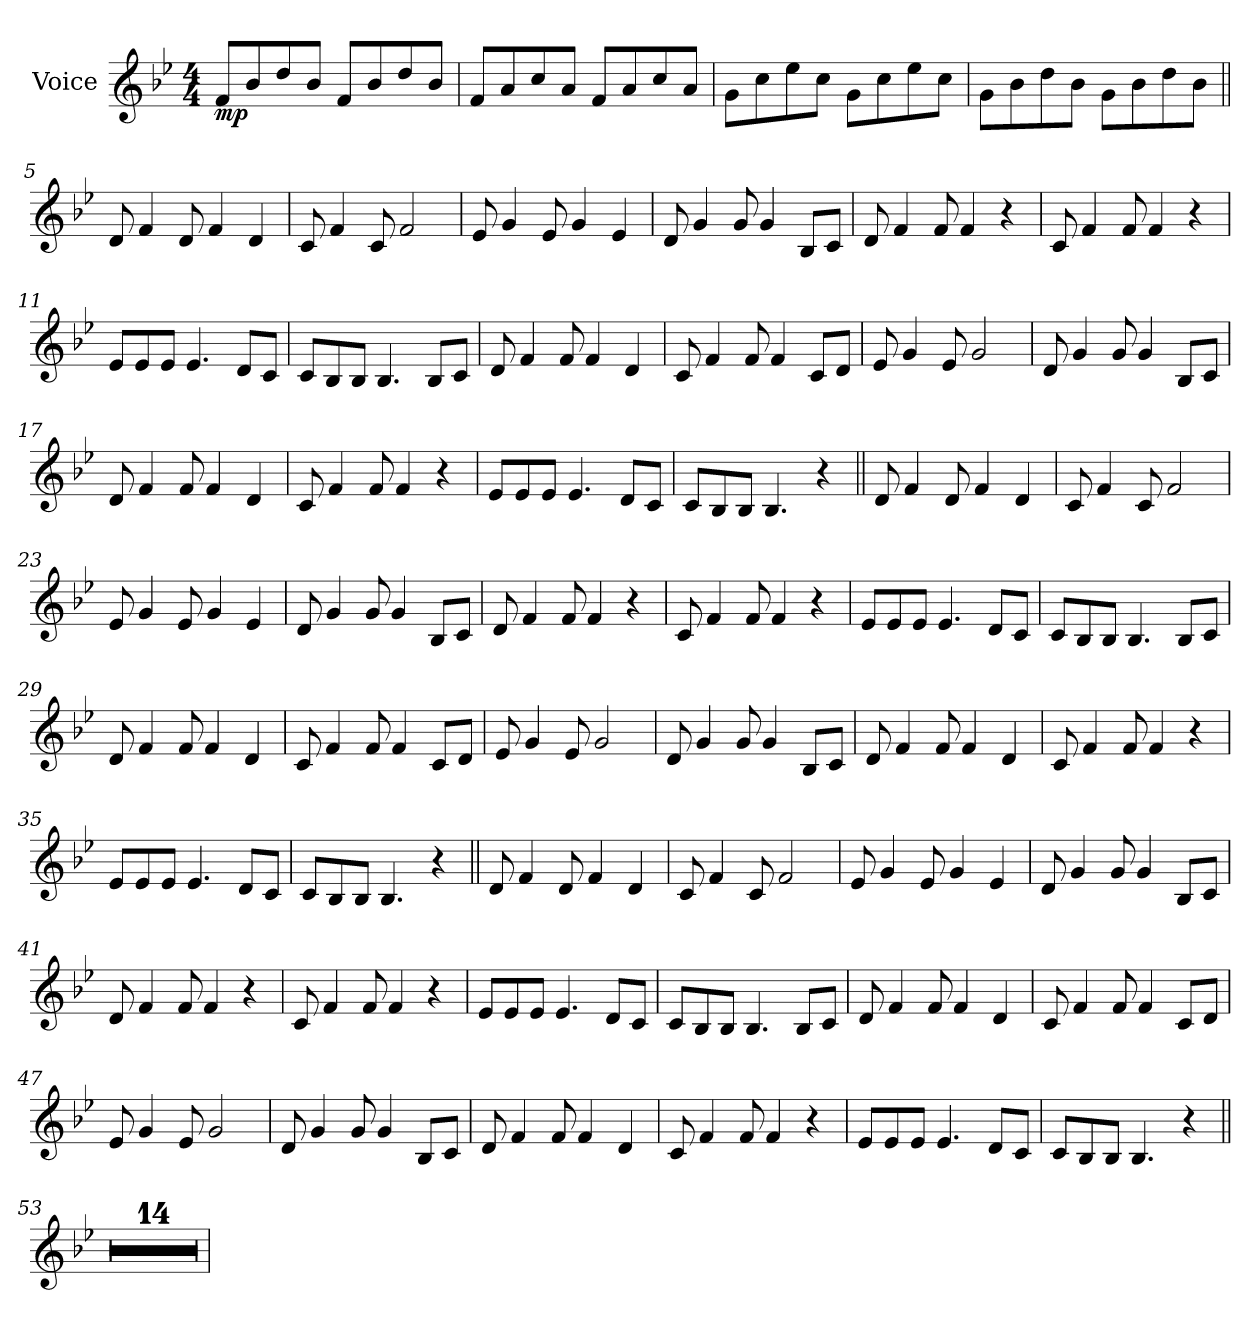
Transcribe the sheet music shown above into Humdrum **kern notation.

**kern	**dynam
*part1	*part1
*staff1	*staff1
*I"Voice	*
*I'Vc.	*
*clefG2	*
*k[b-e-]	*
*M4/4	*
*MM170	*
=1	=1
!	!LO:DY:b
8f!L	mp
8b-!	.
8dd!	.
8b-!J	.
8f!L	.
8b-!	.
8dd!	.
8b-!J	.
=2	=2
8f!L	.
8a!	.
8cc!	.
8a!J	.
8f!L	.
8a!	.
8cc!	.
8a!J	.
=3	=3
8g!L	.
8cc!	.
8ee-!	.
8cc!J	.
8g!L	.
8cc!	.
8ee-!	.
8cc!J	.
=4	=4
8g!L	.
8b-!	.
8dd!	.
8b-!J	.
8g!L	.
8b-!	.
8dd!	.
8b-!J	.
=5||	=5||
8d	.
4f	.
8d	.
4f	.
4d	.
=6	=6
8c	.
4f	.
8c	.
2f	.
=7	=7
8e-	.
4g	.
8e-	.
4g	.
4e-	.
=8	=8
8d	.
4g	.
8g	.
4g	.
8B-L	.
8cJ	.
=9	=9
8d	.
4f	.
8f	.
4f	.
4r	.
=10	=10
8c	.
4f	.
8f	.
4f	.
4r	.
=11	=11
8e-L	.
8e-	.
8e-J	.
4.e-	.
8dL	.
8cJ	.
=12	=12
8cL	.
8B-	.
8B-J	.
4.B-	.
8B-L	.
8cJ	.
=13	=13
8d	.
4f	.
8f	.
4f	.
4d	.
=14	=14
8c	.
4f	.
8f	.
4f	.
8cL	.
8dJ	.
=15	=15
8e-	.
4g	.
8e-	.
2g	.
=16	=16
8d	.
4g	.
8g	.
4g	.
8B-L	.
8cJ	.
=17	=17
8d	.
4f	.
8f	.
4f	.
4d	.
=18	=18
8c	.
4f	.
8f	.
4f	.
4r	.
=19	=19
8e-L	.
8e-	.
8e-J	.
4.e-	.
8dL	.
8cJ	.
=20	=20
8cL	.
8B-	.
8B-J	.
4.B-	.
4r	.
=21||	=21||
8d	.
4f	.
8d	.
4f	.
4d	.
=22	=22
8c	.
4f	.
8c	.
2f	.
=23	=23
8e-	.
4g	.
8e-	.
4g	.
4e-	.
=24	=24
8d	.
4g	.
8g	.
4g	.
8B-L	.
8cJ	.
=25	=25
8d	.
4f	.
8f	.
4f	.
4r	.
=26	=26
8c	.
4f	.
8f	.
4f	.
4r	.
=27	=27
8e-L	.
8e-	.
8e-J	.
4.e-	.
8dL	.
8cJ	.
=28	=28
8cL	.
8B-	.
8B-J	.
4.B-	.
8B-L	.
8cJ	.
=29	=29
8d	.
4f	.
8f	.
4f	.
4d	.
=30	=30
8c	.
4f	.
8f	.
4f	.
8cL	.
8dJ	.
=31	=31
8e-	.
4g	.
8e-	.
2g	.
=32	=32
8d	.
4g	.
8g	.
4g	.
8B-L	.
8cJ	.
=33	=33
8d	.
4f	.
8f	.
4f	.
4d	.
=34	=34
8c	.
4f	.
8f	.
4f	.
4r	.
=35	=35
8e-L	.
8e-	.
8e-J	.
4.e-	.
8dL	.
8cJ	.
=36	=36
8cL	.
8B-	.
8B-J	.
4.B-	.
4r	.
=37||	=37||
8d	.
4f	.
8d	.
4f	.
4d	.
=38	=38
8c	.
4f	.
8c	.
2f	.
=39	=39
8e-	.
4g	.
8e-	.
4g	.
4e-	.
=40	=40
8d	.
4g	.
8g	.
4g	.
8B-L	.
8cJ	.
=41	=41
8d	.
4f	.
8f	.
4f	.
4r	.
=42	=42
8c	.
4f	.
8f	.
4f	.
4r	.
=43	=43
8e-L	.
8e-	.
8e-J	.
4.e-	.
8dL	.
8cJ	.
=44	=44
8cL	.
8B-	.
8B-J	.
4.B-	.
8B-L	.
8cJ	.
=45	=45
8d	.
4f	.
8f	.
4f	.
4d	.
=46	=46
8c	.
4f	.
8f	.
4f	.
8cL	.
8dJ	.
=47	=47
8e-	.
4g	.
8e-	.
2g	.
=48	=48
8d	.
4g	.
8g	.
4g	.
8B-L	.
8cJ	.
=49	=49
8d	.
4f	.
8f	.
4f	.
4d	.
=50	=50
8c	.
4f	.
8f	.
4f	.
4r	.
=51	=51
8e-L	.
8e-	.
8e-J	.
4.e-	.
8dL	.
8cJ	.
=52	=52
8cL	.
8B-	.
8B-J	.
4.B-	.
4r	.
=53||	=53||
1r	.
=54	=54
1r	.
=55	=55
1r	.
=56	=56
1r	.
=57	=57
1r	.
=58	=58
1r	.
=59	=59
1r	.
=60	=60
1r	.
=61	=61
1r	.
=62	=62
1r	.
=63	=63
1r	.
=64	=64
1r	.
=65	=65
1r	.
=66	=66
1r	.
=	=
*-	*-
